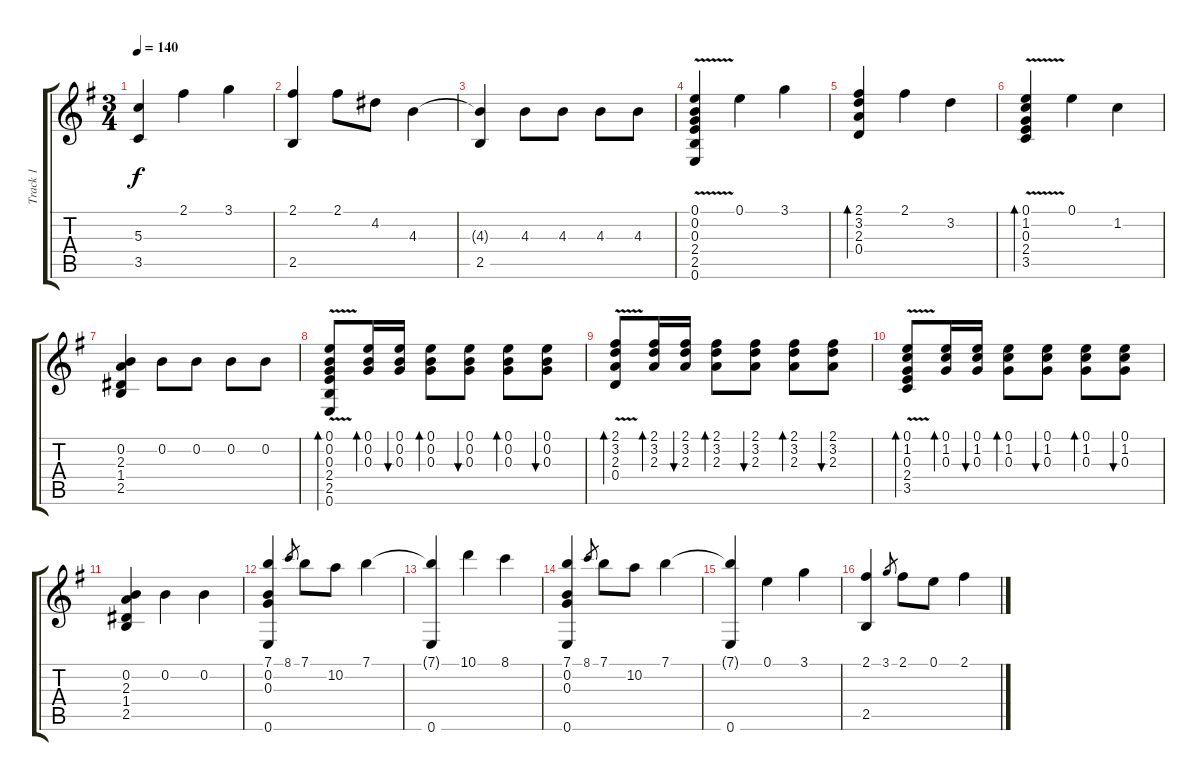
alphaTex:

\track ("Track 1" "Track 1") {instrument acousticguitarnylon}
\staff {score tabs}
\tuning (E4 B3 G3 D3 A2 E2) {hide}
\ts (3 4)
\tempo 140
\clef g2
\ks g
(5.3{t} 3.5).4{dy f} 2.1.4 3.1.4 |
(2.1 2.5).4 2.1.8 4.2.8 4.3.4 |
(4.3{t} 2.5).4 4.3.8 4.3.8 4.3.8 4.3.8 |
(0.1{v} 0.2 0.3 2.4 2.5 0.6).4 0.1.4 3.1.4 |
(2.1 3.2 2.3 0.4).4{bd 240} 2.1.4 3.2.4 |
(0.1 1.2 0.3 2.4 3.5{v}).4{bd 240} 0.1.4 1.2.4 |
(0.2 2.3 1.4 2.5).4 0.2.8 0.2.8 0.2.8 0.2.8 |
(0.1{v} 0.2 0.3 2.4 2.5 0.6).8{bd 120} (0.1 0.2 0.3).16{bd 120} (0.1 0.2 0.3).16{bu 240} (0.1 0.2 0.3).8{bd 120} (0.1 0.2 0.3).8{bu 120} (0.1 0.2 0.3).8{bd 240} (0.1 0.2 0.3).8{bu 240} |
(2.1 3.2 2.3 0.4{v}).8{bd 240} (2.1 3.2 2.3).16{bd 240} (2.1 3.2 2.3).16{bu 240} (2.1 3.2 2.3).8{bd 240} (2.1 3.2 2.3).8{bu 240} (2.1 3.2 2.3).8{bd 240} (2.1 3.2 2.3).8{bu 240} |
(0.1 1.2 0.3 2.4 3.5{v}).8{bd 240} (0.1 1.2 0.3).16{bd 240} (0.1 1.2 0.3).16{bu 240} (0.1 1.2 0.3).8{bd 240} (0.1 1.2 0.3).8{bu 240} (0.1 1.2 0.3).8{bd 240} (0.1 1.2 0.3).8{bu 240} |
(0.2 2.3 1.4 2.5).4 0.2.4 0.2.4 |
(7.1 0.2 0.3 0.6).4 8.1.8{gr} 7.1.8 10.2.8 7.1.4 |
(7.1{t} 0.6).4 10.1.4 8.1.4 |
(7.1 0.2 0.3 0.6).4 8.1.8{gr} 7.1.8 10.2.8 7.1.4 |
(7.1{t} 0.6).4 0.1.4 3.1.4 |
(2.1 2.5).4 3.1.8{gr} 2.1.8 0.1.8 2.1.4
